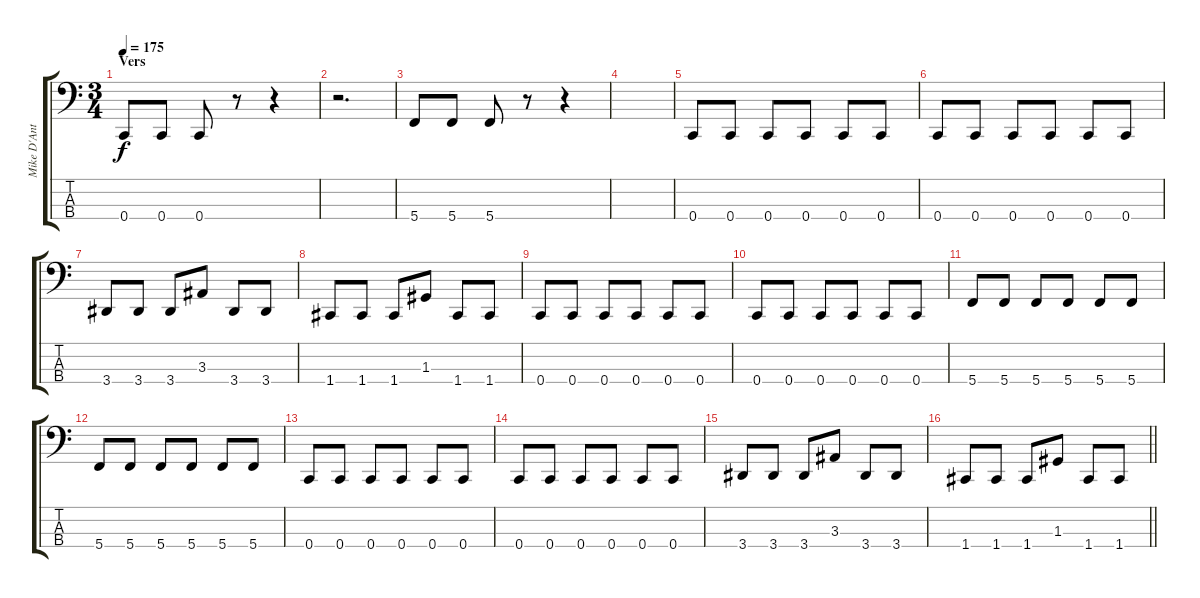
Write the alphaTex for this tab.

\track ("Mike D'Antonio" "Mike D'Ant") {instrument electricbasspick}
\staff {score tabs}
\tuning (F2 C2 G1 C1) {hide}
\ts (3 4)
\section ("" "Vers")
\tempo 175
\clef f4
\ks c
0.4.8{dy f} 0.4.8 0.4.8 r.8 r.4 |
r.2{d} |
5.4.8 5.4.8 5.4.8 r.8 r.4 |
|
0.4.8 0.4.8 0.4.8 0.4.8 0.4.8 0.4.8 |
0.4.8 0.4.8 0.4.8 0.4.8 0.4.8 0.4.8 |
3.4.8 3.4.8 3.4.8 3.3.8 3.4.8 3.4.8 |
1.4.8 1.4.8 1.4.8 1.3.8 1.4.8 1.4.8 |
0.4.8 0.4.8 0.4.8 0.4.8 0.4.8 0.4.8 |
0.4.8 0.4.8 0.4.8 0.4.8 0.4.8 0.4.8 |
5.4.8 5.4.8 5.4.8 5.4.8 5.4.8 5.4.8 |
5.4.8 5.4.8 5.4.8 5.4.8 5.4.8 5.4.8 |
0.4.8 0.4.8 0.4.8 0.4.8 0.4.8 0.4.8 |
0.4.8 0.4.8 0.4.8 0.4.8 0.4.8 0.4.8 |
3.4.8 3.4.8 3.4.8 3.3.8 3.4.8 3.4.8 |
\barLineRight lightlight
1.4.8 1.4.8 1.4.8 1.3.8 1.4.8 1.4.8
